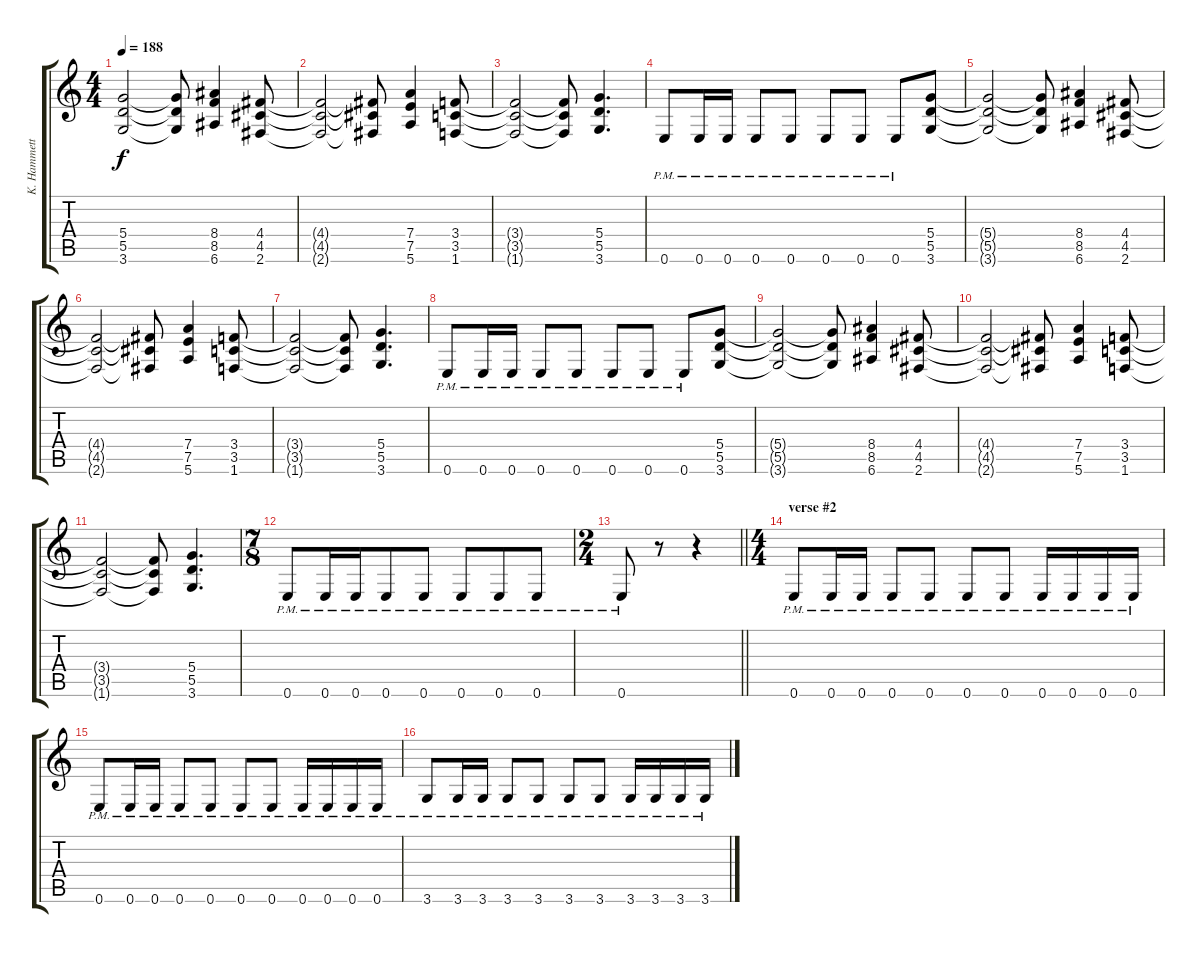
\track ("K. Hammett - Rhythm guitar" "K. Hammett") {instrument distortionguitar}
\staff {score tabs}
\tuning (E4 B3 G3 D3 A2 E2) {hide}
\ts (4 4)
\tempo 188
\clef g2
\ks c
(5.4{t} 5.5{t} 3.6{t}).2{dy f} (5.4{t} 5.5{t} 3.6{t}).8 (8.4 8.5 6.6).4 (4.4 4.5 2.6).8 |
(4.4{t} 4.5{t} 2.6{t}).2 (4.4{t} 4.5{t} 2.6{t}).8 (7.4 7.5 5.6).4 (3.4 3.5 1.6).8 |
(3.4{t} 3.5{t} 1.6{t}).2 (3.4{t} 3.5{t} 1.6{t}).8 (5.4 5.5 3.6).4{d} |
0.6{pm}.8 0.6{pm}.16 0.6{pm}.16 0.6{pm}.8 0.6{pm}.8 0.6{pm}.8 0.6{pm}.8 0.6{pm}.8 (5.4 5.5 3.6).8 |
(5.4{t} 5.5{t} 3.6{t}).2 (5.4{t} 5.5{t} 3.6{t}).8 (8.4 8.5 6.6).4 (4.4 4.5 2.6).8 |
(4.4{t} 4.5{t} 2.6{t}).2 (4.4{t} 4.5{t} 2.6{t}).8 (7.4 7.5 5.6).4 (3.4 3.5 1.6).8 |
(3.4{t} 3.5{t} 1.6{t}).2 (3.4{t} 3.5{t} 1.6{t}).8 (5.4 5.5 3.6).4{d} |
0.6{pm}.8 0.6{pm}.16 0.6{pm}.16 0.6{pm}.8 0.6{pm}.8 0.6{pm}.8 0.6{pm}.8 0.6{pm}.8 (5.4 5.5 3.6).8 |
(5.4{t} 5.5{t} 3.6{t}).2 (5.4{t} 5.5{t} 3.6{t}).8 (8.4 8.5 6.6).4 (4.4 4.5 2.6).8 |
(4.4{t} 4.5{t} 2.6{t}).2 (4.4{t} 4.5{t} 2.6{t}).8 (7.4 7.5 5.6).4 (3.4 3.5 1.6).8 |
(3.4{t} 3.5{t} 1.6{t}).2 (3.4{t} 3.5{t} 1.6{t}).8 (5.4 5.5 3.6).4{d} |
\ts (7 8)
0.6{pm}.8 0.6{pm}.16 0.6{pm}.16 0.6{pm}.8 0.6{pm}.8 0.6{pm}.8 0.6{pm}.8 0.6{pm}.8 |
\ts (2 4)
\barLineRight lightlight
0.6{pm}.8 r.8 r.4 |
\ts (4 4)
\section ("" "verse #2")
0.6{pm}.8 0.6{pm}.16 0.6{pm}.16 0.6{pm}.8 0.6{pm}.8 0.6{pm}.8 0.6{pm}.8 0.6{pm}.16 0.6{pm}.16 0.6{pm}.16 0.6{pm}.16 |
0.6{pm}.8 0.6{pm}.16 0.6{pm}.16 0.6{pm}.8 0.6{pm}.8 0.6{pm}.8 0.6{pm}.8 0.6{pm}.16 0.6{pm}.16 0.6{pm}.16 0.6{pm}.16 |
3.6{pm}.8 3.6{pm}.16 3.6{pm}.16 3.6{pm}.8 3.6{pm}.8 3.6{pm}.8 3.6{pm}.8 3.6{pm}.16 3.6{pm}.16 3.6{pm}.16 3.6{pm}.16
